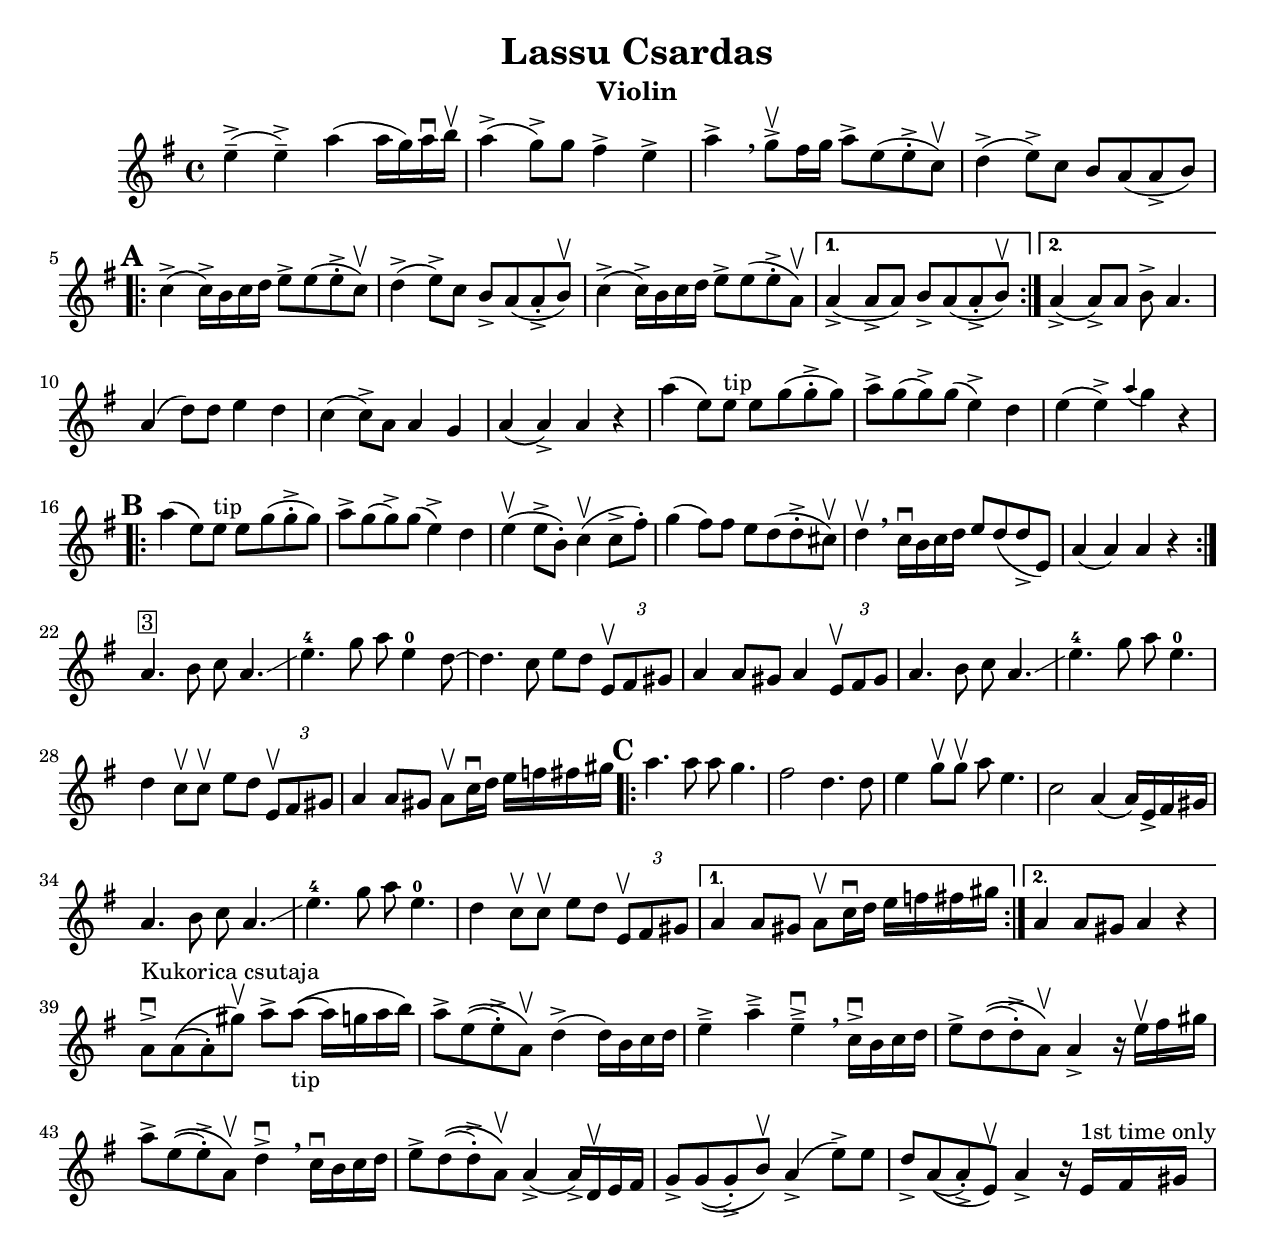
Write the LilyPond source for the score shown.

\version "2.18.0"
\include "english.ly"
%\pointAndClickOff

\paper{
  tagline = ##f
  print-all-headers = ##t
  #(set-paper-size "letter")
}
date = #(strftime "%d-%m-%Y" (localtime (current-time)))

%\markup{ \italic{ " Updated " \date  }  }

%\markup{ Got something to say? }

%#################################### Melody ########################
melody = \relative c'' {
  \clef treble
  \key  g\major
  \time 4/4
  \set Score.markFormatter = #format-mark-box-alphabet

  e4-- ->(e-- ->)a(a16 g)a\downbow b\upbow|
  a4->(g8->)g fs4-> e->|
  a4-> \breathe g8->\upbow fs16 g a8-> e(e-. -> c\upbow)|
  d4->(e8->)c b8 a( a-> b)|

  \repeat volta 2{
  \mark \default
    c4-> (c16->)b c d e8-> e(e-. -> c\upbow)|
    d4->(e8->)c b-> a(a-. -> b\upbow)|
    c4->(c16->)b c d e8-> e(e-. -> a,\upbow)|
  }
  \alternative {
    { a4->(a8-> a)b-> a(a-. -> b\upbow)|}
    {a4->(a8->)a b8-> a4. |}
  }
  \break
  %*********************************************
  a4 (d8) d e4 d|
  c4(c8->)a a4 g|
  a4(a->)a r|
  a'4(e8)e^"tip"  e g( g-. -> g)|  %phrasing slur

  a8-> g(g->)g(e4->)d|
  e4(e->) \grace a (g) r  %can't read note original

  \repeat volta 2{
  \mark \default
    a4(e8)e^"tip"  e g( g-. -> g)|  %phrasing slur
    a8-> g(g->)g(e4->)d|
    e\upbow (e8-> b-.)c4\upbow(c8-> fs-.)|
    g4(fs8 )fs e d(d-. -> cs\upbow)|

    d4\upbow \breathe c16\downbow b c d e8 d(d-> e,)
    a4(a) a r
  }
  \break
  %********************************************
  % \alternative { { }{ } }
  a4.^\markup{\box 3} b8 c a4.\glissando|
  e'4.-4   g8 a e4-0 d8~|
  d4. c8 e d \tuplet 3/2{e,\upbow fs gs}|
  a4 a8 gs a4 \tuplet 3/2{e8\upbow fs gs}|

  a4. b8 c a4.\glissando|
  e'4.-4   g8 a e4.-0|
  d4 c8\upbow c\upbow e d \tuplet 3/2{e,8\upbow fs gs}|
  a4 a8 gs a\upbow c16\downbow d e f fs gs|

  \repeat volta 2{
  \mark \default
    a4. a8 a g4.|
    fs2 d4. d8~|  %tie to next note
    e4 g8\upbow g\upbow a e4.|
    c2 a4(a16)e-> fs gs|

    a4. b8 c a4.\glissando|
    e'4.-4   g8 a e4.-0|
    d4 c8\upbow c\upbow e d \tuplet 3/2{e,8\upbow fs gs}|

  }
  \alternative {
    {a4 a8 gs a\upbow c16\downbow d e f fs gs}
    {a,4 a8 gs a4 r|}
  }
  \break

  %*************************************************
  a8-> \downbow ^"Kukorica csutaja"a\((a-.)gs' \upbow \) a-> a _"tip"\( (a16) g a b\)|
  a8-> e \((e-. -> ) a,\upbow\) d4-> (d16)[b c d]|
  e4 -- -> a -- -> e -- -> \downbow \breathe
  c16 -> \downbow b c d|  %4
  e8-> d\((d-. ->) a\upbow \) a4 -> r16 e'\upbow fs gs| %4

  a8-> e \((e-. -> ) a,\upbow\) d4-> \downbow \breathe  c16\downbow[b c d]|
  e8-> d\((d-. ->) a\upbow \) a4 ->(a16->)d,\upbow e fs|
  g8-> g\( (g-. ->)b\upbow \)a4->(e'8->)e|
  d8-> a \( (a-. ->)e\upbow \)a4-> r16 e^"1st time only" fs gs % r   |

  %******************************************************


}
%################################# Lyrics #####################
%\addlyrics{  }
%################################# Chords #######################
harmonies = \chordmode {

}

\score {
  <<
    \new ChordNames {
      \set chordChanges = ##f
      \harmonies
    }
    \new Staff
    \melody
  >>
  \header{
    title= "Lassu Csardas"
    subtitle=""
    composer= ""
    instrument = "Violin"
    arranger= ""
  }
  \midi{\tempo 4 = 120}
  \layout{indent = 1.0\cm}
}
